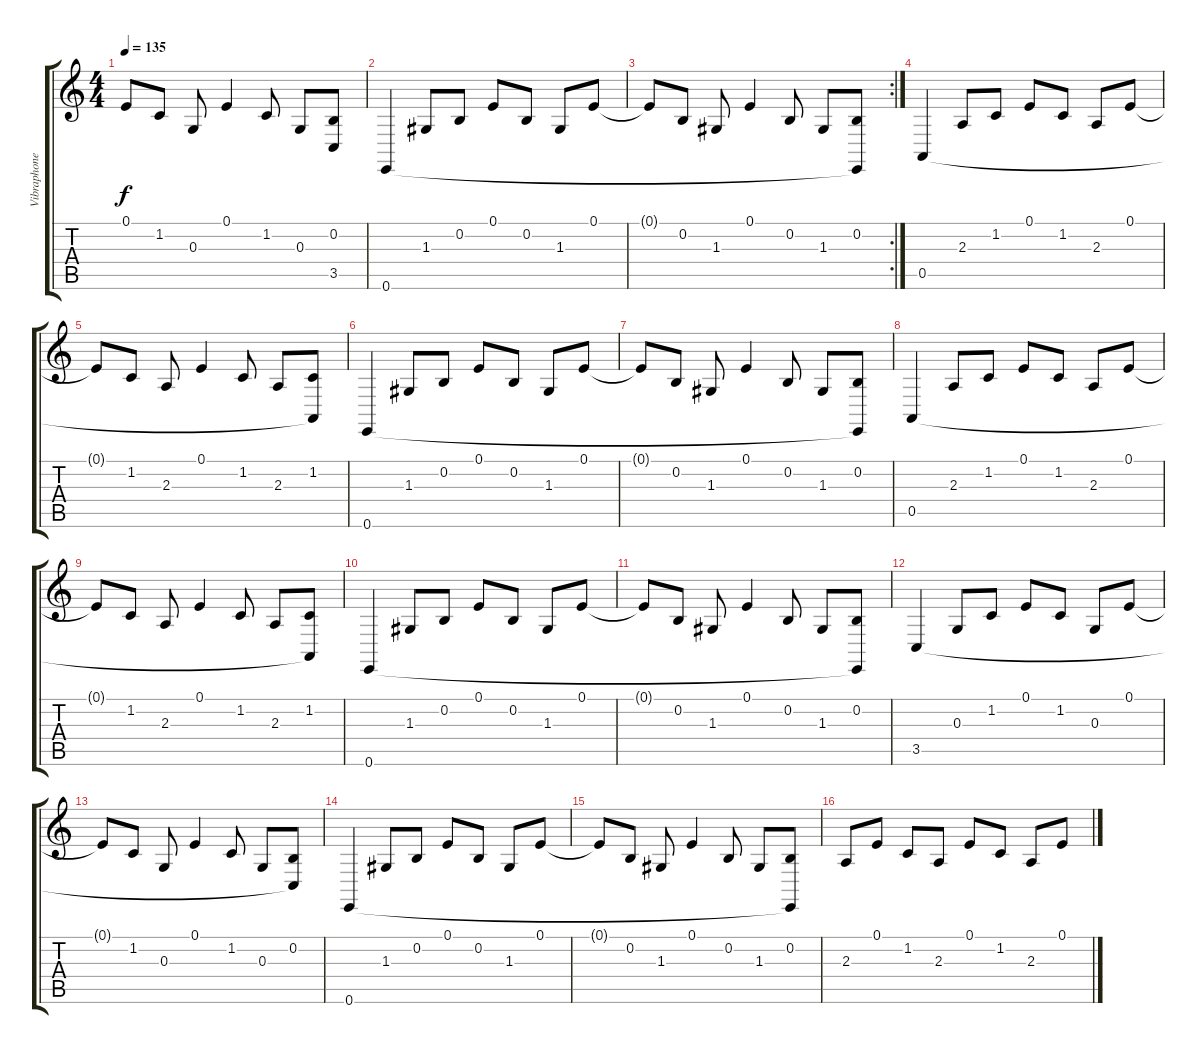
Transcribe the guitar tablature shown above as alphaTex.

\track ("Vibraphone" "Vibraphone") {instrument vibraphone}
\staff {score tabs}
\tuning (E4 B3 G3 D3 A2 E2) {hide}
\ts (4 4)
\tempo 135
\clef g2
\ks c
0.1{t}.8{dy f} 1.2.8 0.3.8 0.1.4 1.2.8 0.3.8 (0.2 3.5{t}).8 |
0.6.4 1.3.8 0.2.8 0.1.8 0.2.8 1.3.8 0.1.8 |
\rc 2
0.1{t}.8 0.2.8 1.3.8 0.1.4 0.2.8 1.3.8 (0.2 0.6{t}).8 |
0.5.4 2.3.8 1.2.8 0.1.8 1.2.8 2.3.8 0.1.8 |
0.1{t}.8 1.2.8 2.3.8 0.1.4 1.2.8 2.3.8 (1.2 0.5{t}).8 |
0.6.4 1.3.8 0.2.8 0.1.8 0.2.8 1.3.8 0.1.8 |
0.1{t}.8 0.2.8 1.3.8 0.1.4 0.2.8 1.3.8 (0.2 0.6{t}).8 |
0.5.4 2.3.8 1.2.8 0.1.8 1.2.8 2.3.8 0.1.8 |
0.1{t}.8 1.2.8 2.3.8 0.1.4 1.2.8 2.3.8 (1.2 0.5{t}).8 |
0.6.4 1.3.8 0.2.8 0.1.8 0.2.8 1.3.8 0.1.8 |
0.1{t}.8 0.2.8 1.3.8 0.1.4 0.2.8 1.3.8 (0.2 0.6{t}).8 |
3.5.4 0.3.8 1.2.8 0.1.8 1.2.8 0.3.8 0.1.8 |
0.1{t}.8 1.2.8 0.3.8 0.1.4 1.2.8 0.3.8 (0.2 3.5{t}).8 |
0.6.4 1.3.8 0.2.8 0.1.8 0.2.8 1.3.8 0.1.8 |
0.1{t}.8 0.2.8 1.3.8 0.1.4 0.2.8 1.3.8 (0.2 0.6{t}).8 |
2.3.8 0.1.8 1.2.8 2.3.8 0.1.8 1.2.8 2.3.8 0.1.8
